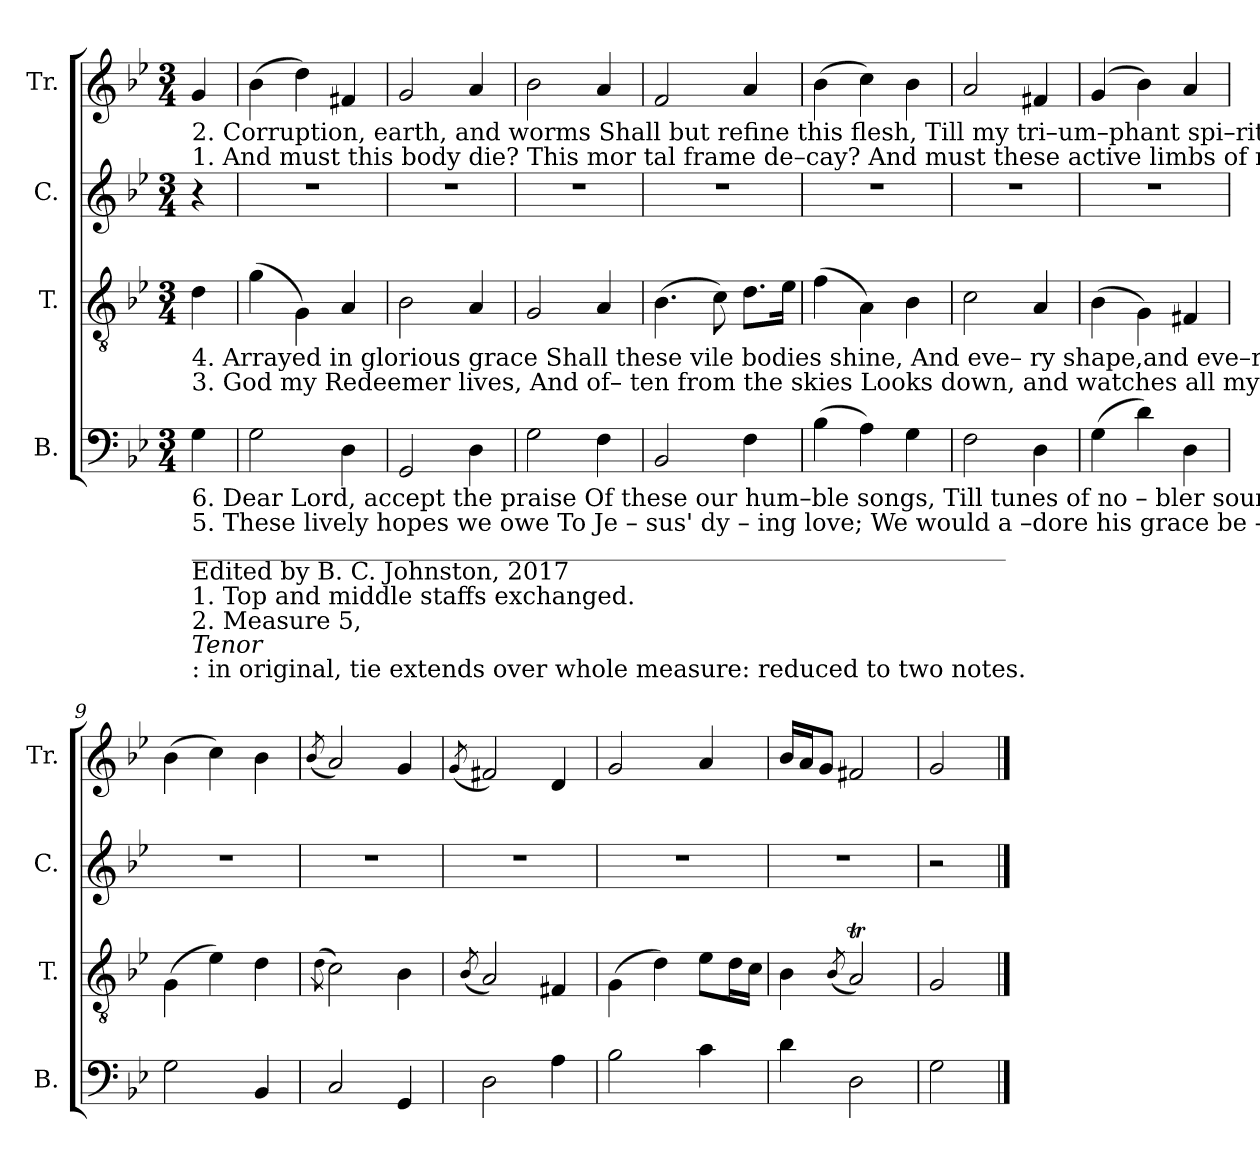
**kern	**kern	**kern	**kern
*part4	*part3	*part2	*part1
*staff4	*staff3	*staff2	*staff1
*I"B.	*I"T.	*I"C.	*I"Tr.
*I'B.	*I'T.	*I'C.	*I'Tr.
*clefF4	*clefGv2	*clefG2	*clefG2
*k[b-e-]	*k[b-e-]	*k[b-e-]	*k[b-e-]
*M3/4	*M3/4	*M3/4	*M3/4
*MM100	*MM100	*MM100	*MM100
=1	=1	=1	=1
!	!	!	!LO:TX:b:t=2. Corruption, earth, and worms  Shall  but  refine  this  flesh, Till  my tri–um–phant spi–rit comes     To   put     it           on          a – fresh.
!	!	!	!LO:TX:b:t=1. And must  this  body die?  This  mor tal  frame  de–cay?  And must these active  limbs  of  mine      Lie  mouldering   in          the   clay?
!	!LO:TX:b:t=4. Arrayed in glorious grace  Shall these vile  bodies shine, And eve– ry shape,and   eve–ry     face,  Look hea–venly    and        di –vine.	!	!
!	!LO:TX:b:t=3. God my Redeemer lives, And  of– ten  from the skies  Looks down, and watches  all   my  dust, Till   he    shall        bid           it    rise.	!	!
!LO:TX:b:t=6. Dear Lord, accept the praise  Of these our hum–ble songs,  Till tunes  of no – bler sound  we  raise  With our   im  –  mor  –   tal  tongues.	!	!	!
!LO:TX:b:t=5. These lively hopes we owe To  Je  –  sus'      dy – ing  love;  We would a –dore  his  grace  be –  low,  And sing   his      power       a – bove.	!	!	!
!LO:TX:b:t=___________________________________________________________________	!	!	!
!LO:TX:b:t=Edited by B. C. Johnston, 2017	!	!	!
!LO:TX:b:t=1. Top and middle staffs exchanged.	!	!	!
!LO:TX:b:t=2. Measure 5,	!	!	!
!LO:TX:b:i:t=Tenor	!	!	!
!LO:TX:b:t=&colon; in original, tie extends over whole measure&colon; reduced to two notes.	!	!	!
4G\	4d\	4r	4g/
=2	=2	=2	=2
2G\	(4g\	2.r	(4b-\
.	4G\)	.	4dd\)
4D\	4A/	.	4f#X/
=3	=3	=3	=3
2GG/	2B-\	2.r	2g/
4D\	4A/	.	4a/
=4	=4	=4	=4
2G\	2G/	2.r	2b-\
4F\	4A/	.	4a/
=5	=5	=5	=5
2BB-/	(4.B-\	2.r	2f/
.	8c\)	.	.
4F\	8.d\L	.	4a/
.	16e-\Jk	.	.
=6	=6	=6	=6
(4B-\	(4f\	2.r	(4b-\
4A\)	4A\)	.	4cc\)
4G\	4B-\	.	4b-\
=7	=7	=7	=7
2F\	2c\	2.r	2a/
4D\	4A/	.	4f#X/
=8	=8	=8	=8
(4G\	(4B-\	2.r	(4g/
4d\)	4G\)	.	4b-\)
4D\	4F#X/	.	4a/
=9	=9	=9	=9
2G\	(4G\	2.r	(4b-\
.	4e-\)	.	4cc\)
4BB-/	4d\	.	4b-\
=10	=10	=10	=10
.	(8qd\	.	(8qb-/
2C/	2c\)	2.r	2a/)
4GG/	4B-\	.	4g/
=11	=11	=11	=11
.	(8qB-/	.	(8qg/
2D\	2A/)	2.r	2f#X/)
4A\	4F#X/	.	4d/
=12	=12	=12	=12
2B-\	(4G\	2.r	2g/
.	4d\)	.	.
4c\	8e-\L	.	4a/
.	16d\L	.	.
.	16c\JJ	.	.
=13	=13	=13	=13
4d\	4B-\	2.r	16b-/LL
.	.	.	16a/J
.	.	.	8g/J
.	(8qB-/	.	.
2D\	2At/)	.	2f#X/
=14	=14	=14	=14
2G\	2G/	2r	2g/
==	==	==	==
*-	*-	*-	*-
